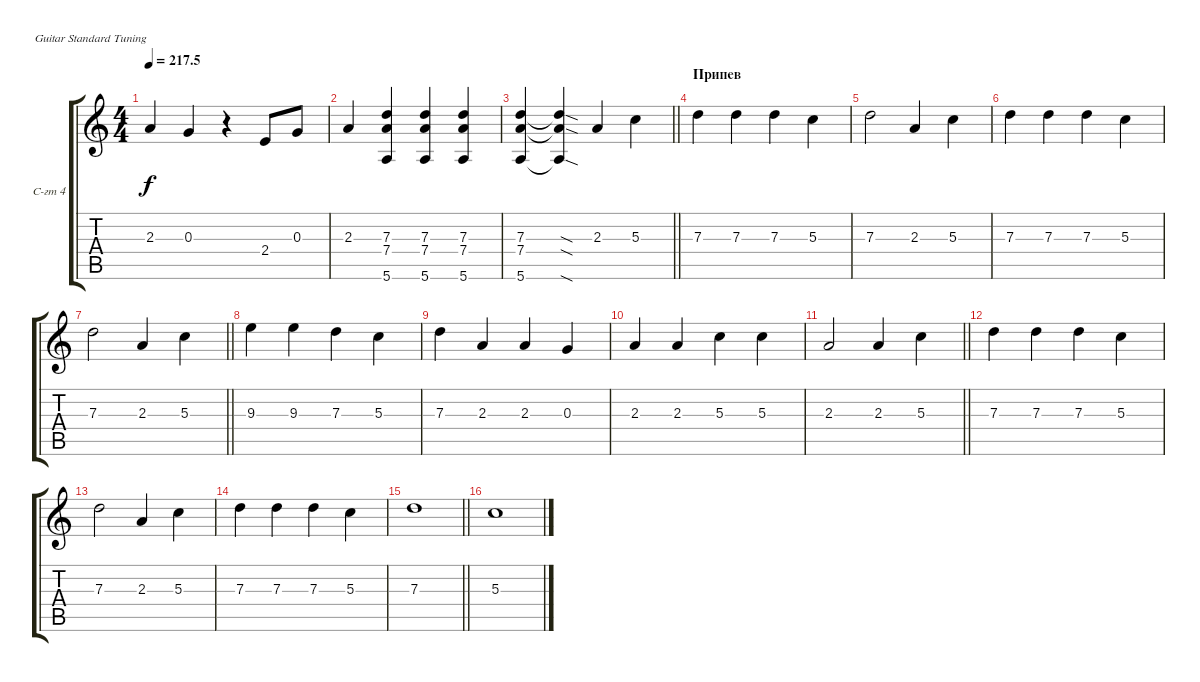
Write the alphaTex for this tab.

\bracketExtendMode groupsimilarinstruments
\firstSystemTrackNameOrientation horizontal
\otherSystemsTrackNameOrientation horizontal
\track ("Вместо слов" "С-гт 4") {instrument acousticguitarsteel}
\staff {score tabs}
\tuning (E4 B3 G3 D3 A2 E2)
\ts (4 4)
\tempo
217.5
\accidentals auto
\clef g2
\ottava regular
\simile none
\ks c
2.3.4{dy f} 0.3.4 r.4 2.4.8 0.3.8 |
2.3.4 (7.3 7.4 5.6).4 (7.3 7.4 5.6).4 (7.3 7.4 5.6).4 |
\barLineRight lightlight
(7.3 7.4 5.6).4 (7.3{sod t} 7.4{sod t} 5.6{sod t}).4 2.3.4 5.3.4 |
\section ("" "Припев")
7.3.4 7.3.4 7.3.4 5.3.4 |
7.3.2 2.3.4 5.3.4 |
7.3.4 7.3.4 7.3.4 5.3.4 |
\barLineRight lightlight
7.3.2 2.3.4 5.3.4 |
9.3.4 9.3.4 7.3.4 5.3.4 |
7.3.4 2.3.4 2.3.4 0.3.4 |
2.3.4 2.3.4 5.3.4 5.3.4 |
\barLineRight lightlight
2.3.2 2.3.4 5.3.4 |
7.3.4 7.3.4 7.3.4 5.3.4 |
7.3.2 2.3.4 5.3.4 |
7.3.4 7.3.4 7.3.4 5.3.4 |
\barLineRight lightlight
7.3.1 |
5.3.1
